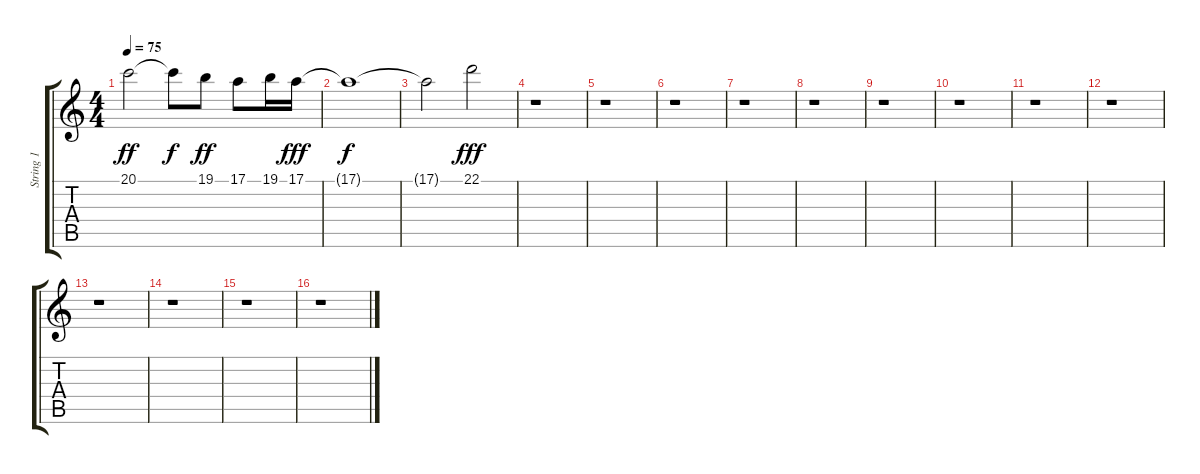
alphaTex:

\track ("String 1" "String 1") {instrument stringensemble1}
\staff {score tabs}
\tuning (E4 B3 G3 D3 A2 E2) {hide}
\ts (4 4)
\tempo 75
\clef g2
\ks c
20.1.2{dy ff} 20.1{t}.8{dy f} 19.1.8{dy ff} 17.1.8 19.1.16 17.1.16{dy fff} |
17.1{t}.1{dy f} |
17.1{t}.2 22.1.2{dy fff} |
r.1 |
r.1 |
r.1 |
r.1 |
r.1 |
r.1 |
r.1 |
r.1 |
r.1 |
r.1 |
r.1 |
r.1 |
r.1
